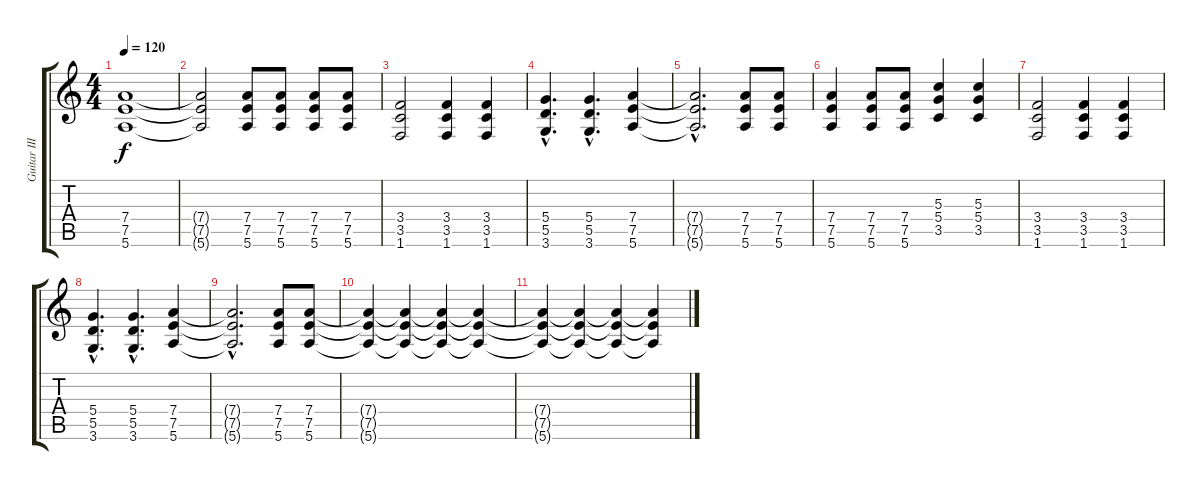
\track ("Guitar III" "Guitar III") {instrument overdrivenguitar}
\staff {score tabs}
\tuning (E4 B3 G3 D3 A2 E2) {hide}
\ts (4 4)
\tempo 120
\clef g2
\ks c
(7.4{t} 7.5{t} 5.6{t}).1{dy f} |
(7.4{t} 7.5{t} 5.6{t}).2 (7.4 7.5 5.6).8 (7.4 7.5 5.6).8 (7.4 7.5 5.6).8 (7.4 7.5 5.6).8 |
(3.4 3.5 1.6).2 (3.4 3.5 1.6).4 (3.4 3.5 1.6).4 |
(5.4{hac} 5.5{hac} 3.6{hac}).4{d} (5.4{hac} 5.5{hac} 3.6{hac}).4{d} (7.4 7.5 5.6).4 |
(7.4{hac t} 7.5{hac t} 5.6{hac t}).2{d} (7.4 7.5 5.6).8 (7.4 7.5 5.6).8 |
(7.4 7.5 5.6).4 (7.4 7.5 5.6).8 (7.4 7.5 5.6).8 (5.3 5.4 3.5).4 (5.3 5.4 3.5).4 |
(3.4 3.5 1.6).2 (3.4 3.5 1.6).4 (3.4 3.5 1.6).4 |
(5.4{hac} 5.5{hac} 3.6{hac}).4{d} (5.4{hac} 5.5{hac} 3.6{hac}).4{d} (7.4 7.5 5.6).4 |
(7.4{hac t} 7.5{hac t} 5.6{hac t}).2{d} (7.4 7.5 5.6).8 (7.4 7.5 5.6).8 |
(7.4{t} 7.5{t} 5.6{t}).4 (7.4{t} 7.5{t} 5.6{t}).4{volume 9} (7.4{t} 7.5{t} 5.6{t}).4{volume 8} (7.4{t} 7.5{t} 5.6{t}).4{volume 7} |
(7.4{t} 7.5{t} 5.6{t}).4{volume 6} (7.4{t} 7.5{t} 5.6{t}).4{volume 5} (7.4{t} 7.5{t} 5.6{t}).4{volume 4} (7.4{t} 7.5{t} 5.6{t}).4{volume 3}
